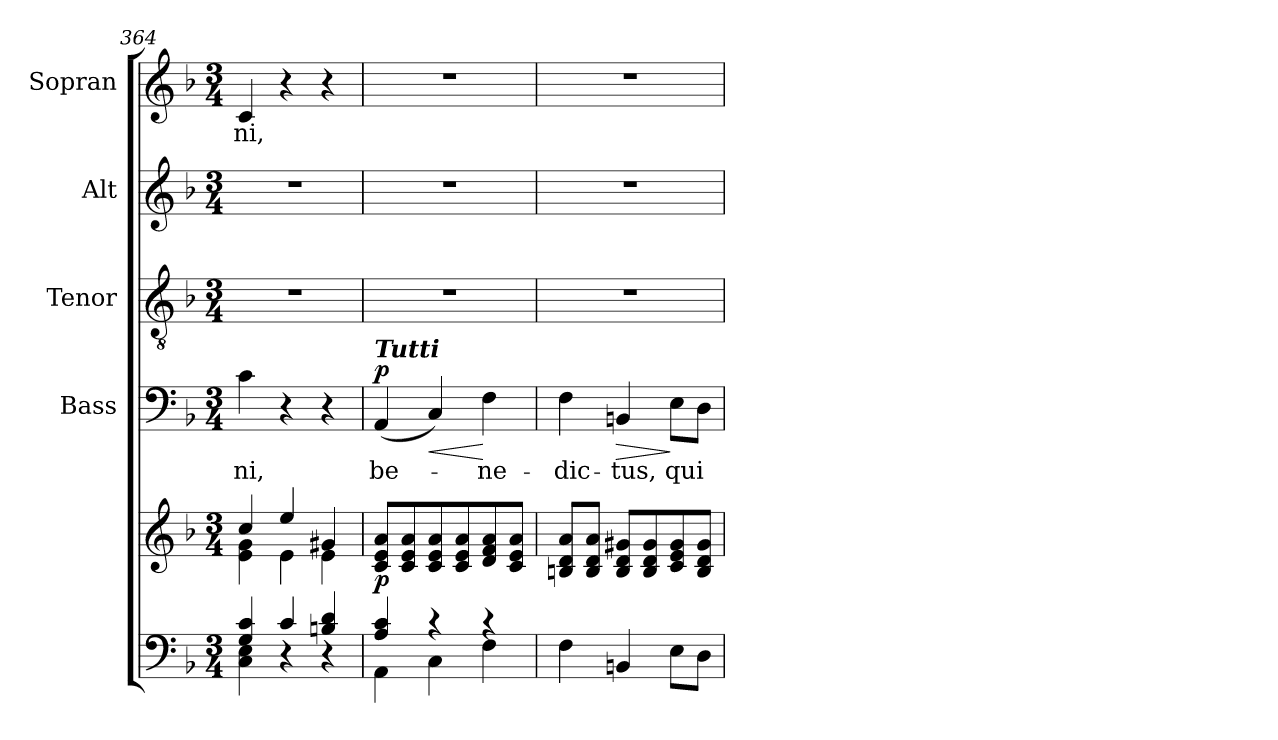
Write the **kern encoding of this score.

**kern	**kern	**dynam	**kern	**text	**dynam	**kern	**kern	**kern	**text
*part5	*part5	*part5	*part4	*part4	*part4	*part3	*part2	*part1	*part1
*staff6	*staff5	*staff5/6	*staff4	*staff4	*staff4	*staff3	*staff2	*staff1	*staff1
*	*	*	*I"Bass	*	*	*I"Tenor	*I"Alt	*I"Sopran	*
*	*	*	*I'B.	*	*	*I'T.	*I'A.	*I'S.	*
*clefF4	*clefG2	*	*clefF4	*	*	*clefGv2	*clefG2	*clefG2	*
*k[b-]	*k[b-]	*	*k[b-]	*	*	*k[b-]	*k[b-]	*k[b-]	*
*F:	*F:	*	*F:	*	*	*F:	*F:	*F:	*
*M3/4	*M3/4	*	*M3/4	*	*	*M3/4	*M3/4	*M3/4	*
=364	=364	=364	=364	=364	=364	=364	=364	=364	=364
*^	*^	*	*	*	*	*	*	*	*
!	!	!	!	!	!	!LO:LY:b	!	!	!	!	!LO:LY:b
4G/ 4c/	4C\ 4E\	4cc/	4e\ 4g\	.	4c\	-ni,	.	2.r	2.r	4c/	-ni,
4c/	4rC	4ee/	4e\	.	4r	.	.	.	.	4r	.
4Bn/ 4d/	4rC	4g#X/	4e\	.	4r	.	.	.	.	4r	.
=365	=365	=365	=365	=365	=365	=365	=365	=365	=365	=365	=365
!	!	!	!	!	!LO:TX:a:Bi:t=Tutti	!	!	!	!	!	!
!	!	!	!	!LO:DY:b	!	!LO:LY:b	!LO:DY:a	!	!	!	!
*	*	*v	*v	*	*	*	*	*	*	*	*
4A/ 4c/	4AA\	8c/ 8e/ 8a/L	p	(<4AA/	be-	p	2.r	2.r	2.r	.
.	.	8c/ 8e/ 8a/	.	.	.	.	.	.	.	.
!	!	!	!	!	!	!LO:HP:b	!	!	!	!
4rc	4C\	8c/ 8e/ 8a/	.	4C/)	.	<	.	.	.	.
.	.	8c/ 8e/ 8a/	.	.	.	.	.	.	.	.
!	!	!	!	!	!LO:LY:b	!	!	!	!	!
4rc	4F\	8d/ 8f/ 8a/	.	4F\	-ne-	[	.	.	.	.
.	.	8c/ 8e/ 8a/J	.	.	.	.	.	.	.	.
*v	*v	*	*	*	*	*	*	*	*	*
=366	=366	=366	=366	=366	=366	=366	=366	=366	=366
!	!	!	!	!LO:LY:b	!	!	!	!	!
4F\	8Bn/ 8d/ 8a/L	.	4F\	-dic-	.	2.r	2.r	2.r	.
.	8B/ 8d/ 8a/J	.	.	.	.	.	.	.	.
!	!	!	!	!LO:LY:b	!LO:HP:b	!	!	!	!
4BBn/	8B/ 8d/ 8g#X/L	.	4BBn/	-tus,	>	.	.	.	.
.	8B/ 8d/ 8g#/	.	.	.	.	.	.	.	.
!	!	!	!	!LO:LY:b	!	!	!	!	!
8E\L	8c/ 8e/ 8g#/	.	8E\L	qui	]	.	.	.	.
8D\J	8B/ 8d/ 8g#/J	.	8D\J	.	.	.	.	.	.
=	=	=	=	=	=	=	=	=	=
*-	*-	*-	*-	*-	*-	*-	*-	*-	*-
